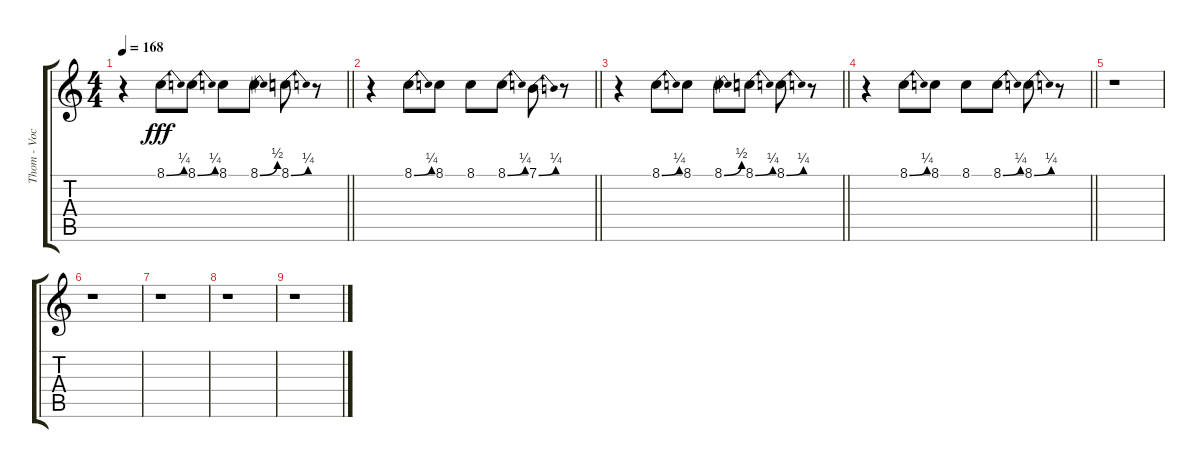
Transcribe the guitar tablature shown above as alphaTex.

\track ("Thom - Vocal" "Thom - Voc") {instrument altosax}
\staff {score tabs}
\tuning (E4 B3 G3 D3 A2 E2) {hide}
\ts (4 4)
\tempo 168
\clef g2
\barLineRight lightlight
\ks c
r.4{dy fff} 8.1{be (bend 0 0 60 1)}.8 8.1{be (bend 0 0 60 1)}.8 8.1.8 8.1{be (bend 0 0 60 2)}.8 8.1{be (bend 0 0 60 1)}.8 r.8 |
\barLineRight lightlight
r.4 8.1{be (bend 0 0 60 1)}.8 8.1.8 8.1.8 8.1{be (bend 0 0 60 1)}.8 7.1{be (bend 0 0 60 1)}.8 r.8 |
\barLineRight lightlight
r.4 8.1{be (bend 0 0 60 1)}.8 8.1.8 8.1{be (bend 0 0 60 2)}.8 8.1{be (bend 0 0 60 1)}.8 8.1{be (bend 0 0 60 1)}.8 r.8 |
\barLineRight lightlight
r.4 8.1{be (bend 0 0 60 1)}.8 8.1.8 8.1.8 8.1{be (bend 0 0 60 1)}.8 8.1{be (bend 0 0 60 1)}.8 r.8 |
r.1 |
r.1 |
r.1 |
r.1 |
r.1
